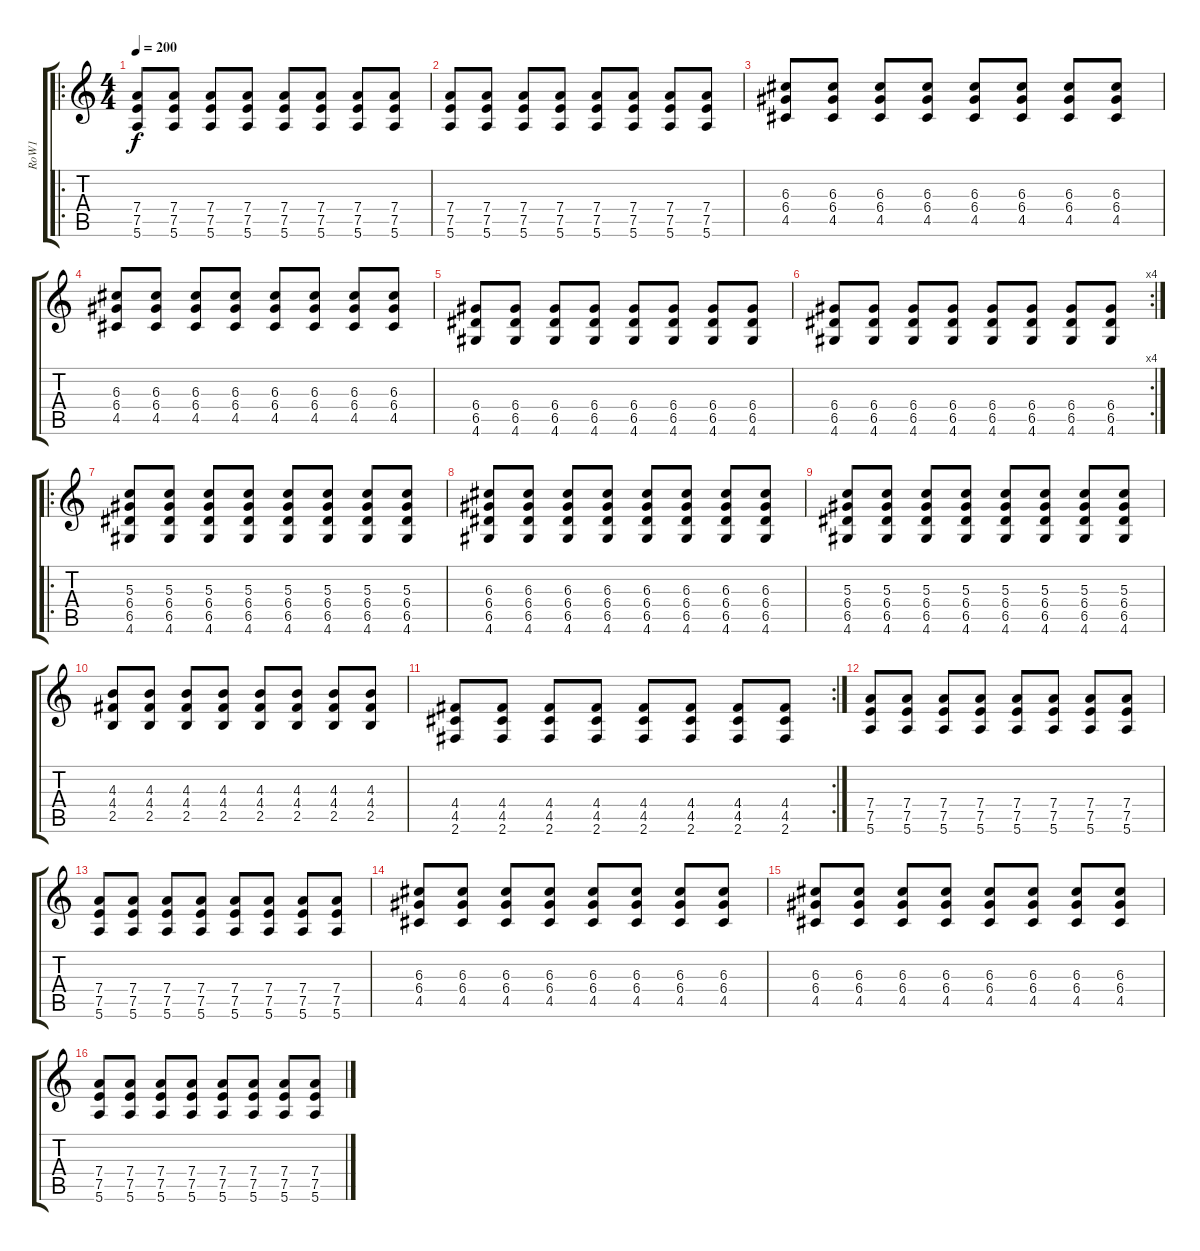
\track ("RoW1" "RoW1") {instrument overdrivenguitar}
\staff {score tabs}
\tuning (E4 B3 G3 D3 A2 E2) {hide}
\ro
\ts (4 4)
\tempo 200
\clef g2
\ks c
(7.4 7.5 5.6).8{dy f} (7.4 7.5 5.6).8 (7.4 7.5 5.6).8 (7.4 7.5 5.6).8 (7.4 7.5 5.6).8 (7.4 7.5 5.6).8 (7.4 7.5 5.6).8 (7.4 7.5 5.6).8 |
(7.4 7.5 5.6).8 (7.4 7.5 5.6).8 (7.4 7.5 5.6).8 (7.4 7.5 5.6).8 (7.4 7.5 5.6).8 (7.4 7.5 5.6).8 (7.4 7.5 5.6).8 (7.4 7.5 5.6).8 |
(6.3 6.4 4.5).8 (6.3 6.4 4.5).8 (6.3 6.4 4.5).8 (6.3 6.4 4.5).8 (6.3 6.4 4.5).8 (6.3 6.4 4.5).8 (6.3 6.4 4.5).8 (6.3 6.4 4.5).8 |
(6.3 6.4 4.5).8 (6.3 6.4 4.5).8 (6.3 6.4 4.5).8 (6.3 6.4 4.5).8 (6.3 6.4 4.5).8 (6.3 6.4 4.5).8 (6.3 6.4 4.5).8 (6.3 6.4 4.5).8 |
(6.4 6.5 4.6).8 (6.4 6.5 4.6).8 (6.4 6.5 4.6).8 (6.4 6.5 4.6).8 (6.4 6.5 4.6).8 (6.4 6.5 4.6).8 (6.4 6.5 4.6).8 (6.4 6.5 4.6).8 |
\rc 4
(6.4 6.5 4.6).8 (6.4 6.5 4.6).8 (6.4 6.5 4.6).8 (6.4 6.5 4.6).8 (6.4 6.5 4.6).8 (6.4 6.5 4.6).8 (6.4 6.5 4.6).8 (6.4 6.5 4.6).8 |
\ro
(5.3 6.4 6.5 4.6).8 (5.3 6.4 6.5 4.6).8 (5.3 6.4 6.5 4.6).8 (5.3 6.4 6.5 4.6).8 (5.3 6.4 6.5 4.6).8 (5.3 6.4 6.5 4.6).8 (5.3 6.4 6.5 4.6).8 (5.3 6.4 6.5 4.6).8 |
(6.3 6.4 6.5 4.6).8 (6.3 6.4 6.5 4.6).8 (6.3 6.4 6.5 4.6).8 (6.3 6.4 6.5 4.6).8 (6.3 6.4 6.5 4.6).8 (6.3 6.4 6.5 4.6).8 (6.3 6.4 6.5 4.6).8 (6.3 6.4 6.5 4.6).8 |
(5.3 6.4 6.5 4.6).8 (5.3 6.4 6.5 4.6).8 (5.3 6.4 6.5 4.6).8 (5.3 6.4 6.5 4.6).8 (5.3 6.4 6.5 4.6).8 (5.3 6.4 6.5 4.6).8 (5.3 6.4 6.5 4.6).8 (5.3 6.4 6.5 4.6).8 |
(4.3 4.4 2.5).8 (4.3 4.4 2.5).8 (4.3 4.4 2.5).8 (4.3 4.4 2.5).8 (4.3 4.4 2.5).8 (4.3 4.4 2.5).8 (4.3 4.4 2.5).8 (4.3 4.4 2.5).8 |
\rc 2
(4.4 4.5 2.6).8 (4.4 4.5 2.6).8 (4.4 4.5 2.6).8 (4.4 4.5 2.6).8 (4.4 4.5 2.6).8 (4.4 4.5 2.6).8 (4.4 4.5 2.6).8 (4.4 4.5 2.6).8 |
(7.4 7.5 5.6).8 (7.4 7.5 5.6).8 (7.4 7.5 5.6).8 (7.4 7.5 5.6).8 (7.4 7.5 5.6).8 (7.4 7.5 5.6).8 (7.4 7.5 5.6).8 (7.4 7.5 5.6).8 |
(7.4 7.5 5.6).8 (7.4 7.5 5.6).8 (7.4 7.5 5.6).8 (7.4 7.5 5.6).8 (7.4 7.5 5.6).8 (7.4 7.5 5.6).8 (7.4 7.5 5.6).8 (7.4 7.5 5.6).8 |
(6.3 6.4 4.5).8 (6.3 6.4 4.5).8 (6.3 6.4 4.5).8 (6.3 6.4 4.5).8 (6.3 6.4 4.5).8 (6.3 6.4 4.5).8 (6.3 6.4 4.5).8 (6.3 6.4 4.5).8 |
(6.3 6.4 4.5).8 (6.3 6.4 4.5).8 (6.3 6.4 4.5).8 (6.3 6.4 4.5).8 (6.3 6.4 4.5).8 (6.3 6.4 4.5).8 (6.3 6.4 4.5).8 (6.3 6.4 4.5).8 |
(7.4 7.5 5.6).8 (7.4 7.5 5.6).8 (7.4 7.5 5.6).8 (7.4 7.5 5.6).8 (7.4 7.5 5.6).8 (7.4 7.5 5.6).8 (7.4 7.5 5.6).8 (7.4 7.5 5.6).8
